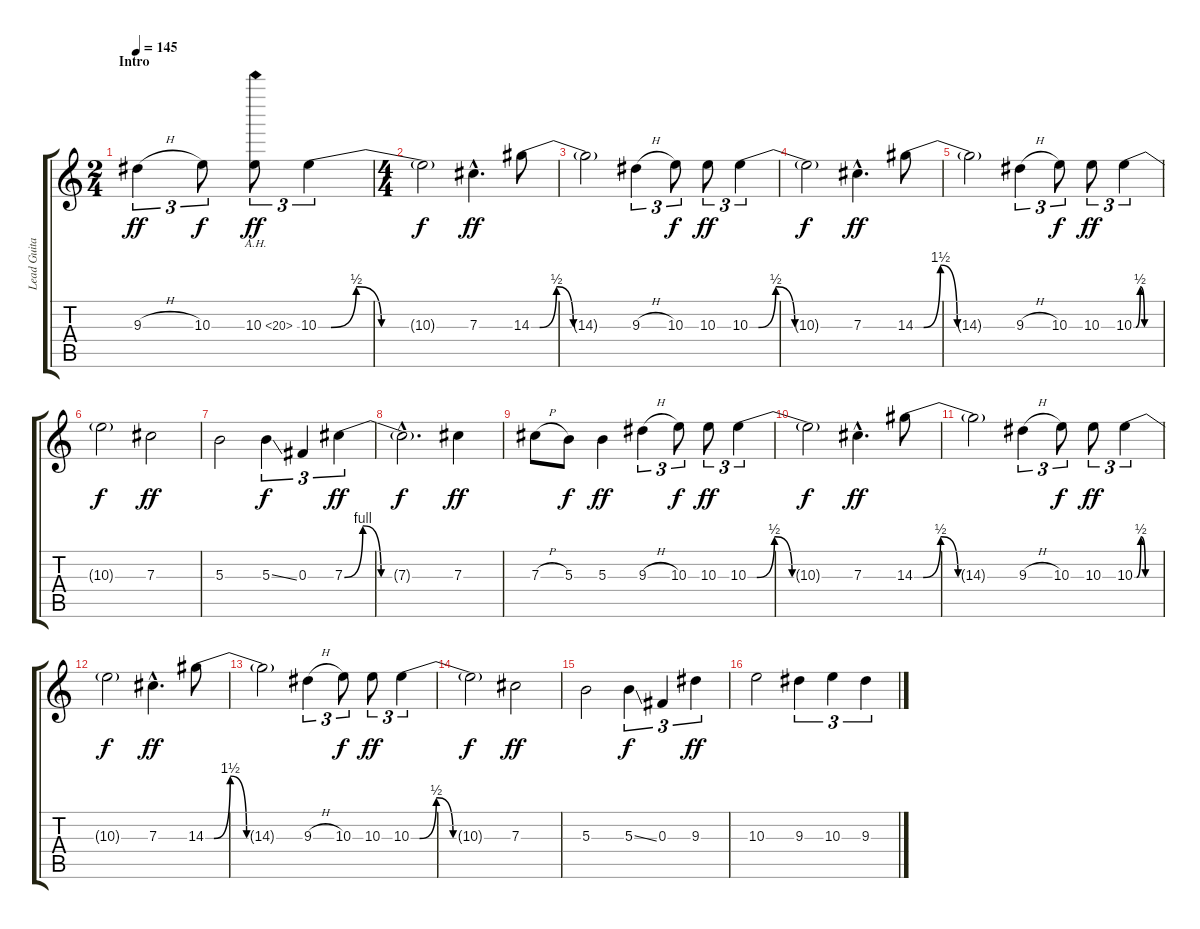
\track ("Lead Guitar" "Lead Guita") {instrument overdrivenguitar}
\staff {score tabs}
\tuning (Eb4 Bb3 Gb3 Db3 Ab2 Eb2) {hide}
\ts (2 4)
\section ("" "Intro")
\tempo 145
\clef g2
\ks c
9.3{h}.4{tu (3 2) dy ff instrument overdrivenguitar} 10.3.8{tu (3 2) dy f} 10.3{ah 10}.8{tu (3 2) dy ff} 10.3{be (custom 0 0 5 0 15 2 25 0 60 0)}.4{tu (3 2)} |
\ts (4 4)
10.3{t}.2{dy f volume 16 instrument overdrivenguitar} 7.3{hac}.4{d dy ff} 14.3{be (custom 0 0 5 0 15 2 25 0 60 0)}.8 |
14.3{t}.2 9.3{h}.4{tu (3 2)} 10.3.8{tu (3 2) dy f} 10.3.8{tu (3 2) dy ff} 10.3{be (custom 0 0 5 0 15 2 26 0 60 0)}.4{tu (3 2)} |
10.3{t}.2{dy f} 7.3{hac}.4{d dy ff} 14.3{be (custom 0 0 5 0 15 6 25 0 45 0 60 0)}.8 |
14.3{t}.2 9.3{h}.4{tu (3 2)} 10.3.8{tu (3 2) dy f} 10.3.8{tu (3 2) dy ff} 10.3{be (custom 0 0 5 0 15 2 25 0 60 0)}.4{tu (3 2)} |
10.3{t}.2{dy f} 7.3.2{dy ff} |
5.3.2 5.3{ss}.4{tu (3 2) dy f} 0.3.4{tu (3 2)} 7.3{be (custom 0 0 10 4 20 0 60 0)}.4{tu (3 2) dy ff} |
7.3{hac t}.2{d dy f} 7.3.4{dy ff} |
7.3{h}.8 5.3.8{dy f} 5.3.4{dy ff} 9.3{h}.4{tu (3 2)} 10.3.8{tu (3 2) dy f} 10.3.8{tu (3 2) dy ff} 10.3{be (custom 0 0 5 0 15 2 25 0 60 0)}.4{tu (3 2)} |
10.3{t}.2{dy f} 7.3{hac}.4{d dy ff} 14.3{be (custom 0 0 5 0 15 2 25 0 60 0)}.8 |
14.3{t}.2 9.3{h}.4{tu (3 2)} 10.3.8{tu (3 2) dy f} 10.3.8{tu (3 2) dy ff} 10.3{be (custom 0 0 5 0 15 2 26 0 60 0)}.4{tu (3 2)} |
10.3{t}.2{dy f} 7.3{hac}.4{d dy ff} 14.3{be (custom 0 0 5 0 15 6 25 0 60 0)}.8 |
14.3{t}.2 9.3{h}.4{tu (3 2)} 10.3.8{tu (3 2) dy f} 10.3.8{tu (3 2) dy ff} 10.3{be (custom 0 0 5 0 15 2 25 0 60 0)}.4{tu (3 2)} |
10.3{t}.2{dy f} 7.3.2{dy ff} |
5.3.2 5.3{ss}.4{tu (3 2) dy f} 0.3.4{tu (3 2)} 9.3.4{tu (3 2) dy ff} |
10.3.2 9.3.4{tu (3 2)} 10.3.4{tu (3 2)} 9.3.4{tu (3 2)}
